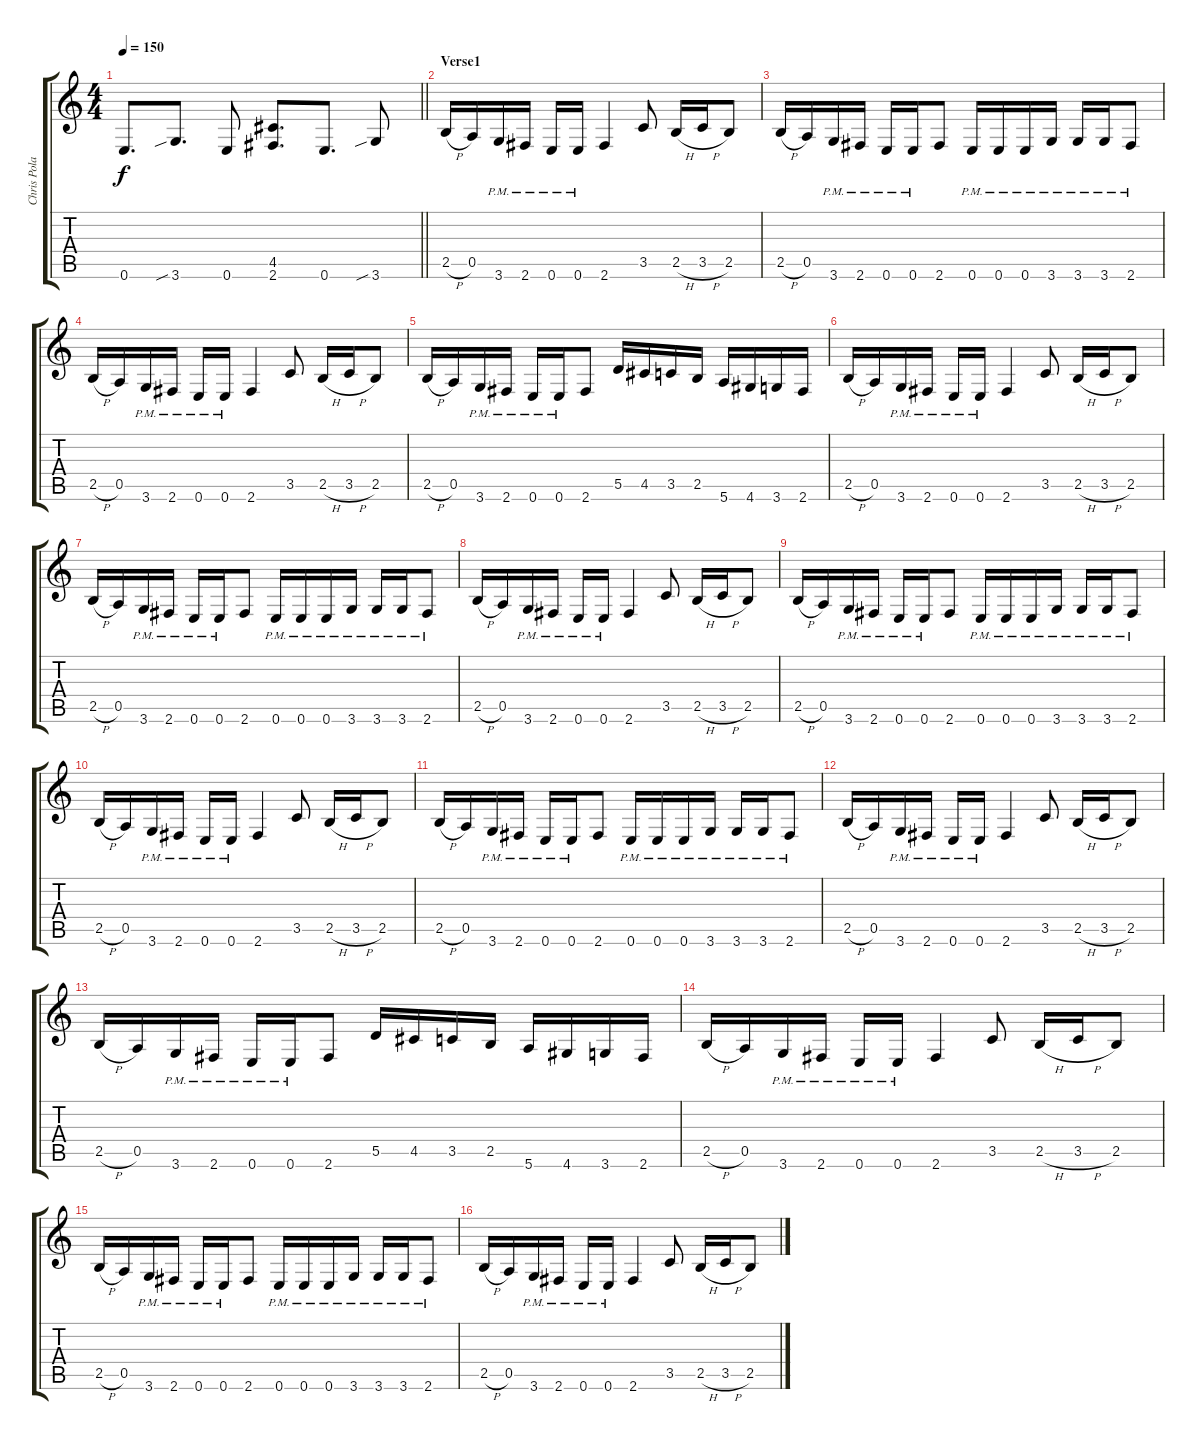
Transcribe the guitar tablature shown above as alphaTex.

\track ("Chris Poland" "Chris Pola") {instrument distortionguitar}
\staff {score tabs}
\tuning (E4 B3 G3 D3 A2 E2) {hide}
\ts (4 4)
\tempo 150
\clef g2
\barLineRight lightlight
\ks c
0.6.8{d dy f} 3.6{sib}.8{d} 0.6.8 (4.5 2.6).8{d} 0.6.8{d} 3.6{sib}.8 |
\section ("" "Verse1")
2.5{h}.16 0.5.16 3.6{pm}.16 2.6{pm}.16 0.6{pm}.16 0.6{pm}.16 2.6.4 3.5.8 2.5{h}.16 3.5{h}.16 2.5.8 |
2.5{h}.16 0.5.16 3.6{pm}.16 2.6{pm}.16 0.6{pm}.16 0.6{pm}.16 2.6.8 0.6{pm}.16 0.6{pm}.16 0.6{pm}.16 3.6{pm}.16 3.6{pm}.16 3.6{pm}.16 2.6{pm}.8 |
2.5{h}.16 0.5.16 3.6{pm}.16 2.6{pm}.16 0.6{pm}.16 0.6{pm}.16 2.6.4 3.5.8 2.5{h}.16 3.5{h}.16 2.5.8 |
2.5{h}.16 0.5.16 3.6{pm}.16 2.6{pm}.16 0.6{pm}.16 0.6{pm}.16 2.6.8 5.5.16 4.5.16 3.5.16 2.5.16 5.6.16 4.6.16 3.6.16 2.6.16 |
2.5{h}.16 0.5.16 3.6{pm}.16 2.6{pm}.16 0.6{pm}.16 0.6{pm}.16 2.6.4 3.5.8 2.5{h}.16 3.5{h}.16 2.5.8 |
2.5{h}.16 0.5.16 3.6{pm}.16 2.6{pm}.16 0.6{pm}.16 0.6{pm}.16 2.6.8 0.6{pm}.16 0.6{pm}.16 0.6{pm}.16 3.6{pm}.16 3.6{pm}.16 3.6{pm}.16 2.6{pm}.8 |
2.5{h}.16 0.5.16 3.6{pm}.16 2.6{pm}.16 0.6{pm}.16 0.6{pm}.16 2.6.4 3.5.8 2.5{h}.16 3.5{h}.16 2.5.8 |
2.5{h}.16 0.5.16 3.6{pm}.16 2.6{pm}.16 0.6{pm}.16 0.6{pm}.16 2.6.8 0.6{pm}.16 0.6{pm}.16 0.6{pm}.16 3.6{pm}.16 3.6{pm}.16 3.6{pm}.16 2.6{pm}.8 |
2.5{h}.16 0.5.16 3.6{pm}.16 2.6{pm}.16 0.6{pm}.16 0.6{pm}.16 2.6.4 3.5.8 2.5{h}.16 3.5{h}.16 2.5.8 |
2.5{h}.16 0.5.16 3.6{pm}.16 2.6{pm}.16 0.6{pm}.16 0.6{pm}.16 2.6.8 0.6{pm}.16 0.6{pm}.16 0.6{pm}.16 3.6{pm}.16 3.6{pm}.16 3.6{pm}.16 2.6{pm}.8 |
2.5{h}.16 0.5.16 3.6{pm}.16 2.6{pm}.16 0.6{pm}.16 0.6{pm}.16 2.6.4 3.5.8 2.5{h}.16 3.5{h}.16 2.5.8 |
2.5{h}.16 0.5.16 3.6{pm}.16 2.6{pm}.16 0.6{pm}.16 0.6{pm}.16 2.6.8 5.5.16 4.5.16 3.5.16 2.5.16 5.6.16 4.6.16 3.6.16 2.6.16 |
2.5{h}.16 0.5.16 3.6{pm}.16 2.6{pm}.16 0.6{pm}.16 0.6{pm}.16 2.6.4 3.5.8 2.5{h}.16 3.5{h}.16 2.5.8 |
2.5{h}.16 0.5.16 3.6{pm}.16 2.6{pm}.16 0.6{pm}.16 0.6{pm}.16 2.6.8 0.6{pm}.16 0.6{pm}.16 0.6{pm}.16 3.6{pm}.16 3.6{pm}.16 3.6{pm}.16 2.6{pm}.8 |
2.5{h}.16 0.5.16 3.6{pm}.16 2.6{pm}.16 0.6{pm}.16 0.6{pm}.16 2.6.4 3.5.8 2.5{h}.16 3.5{h}.16 2.5.8
